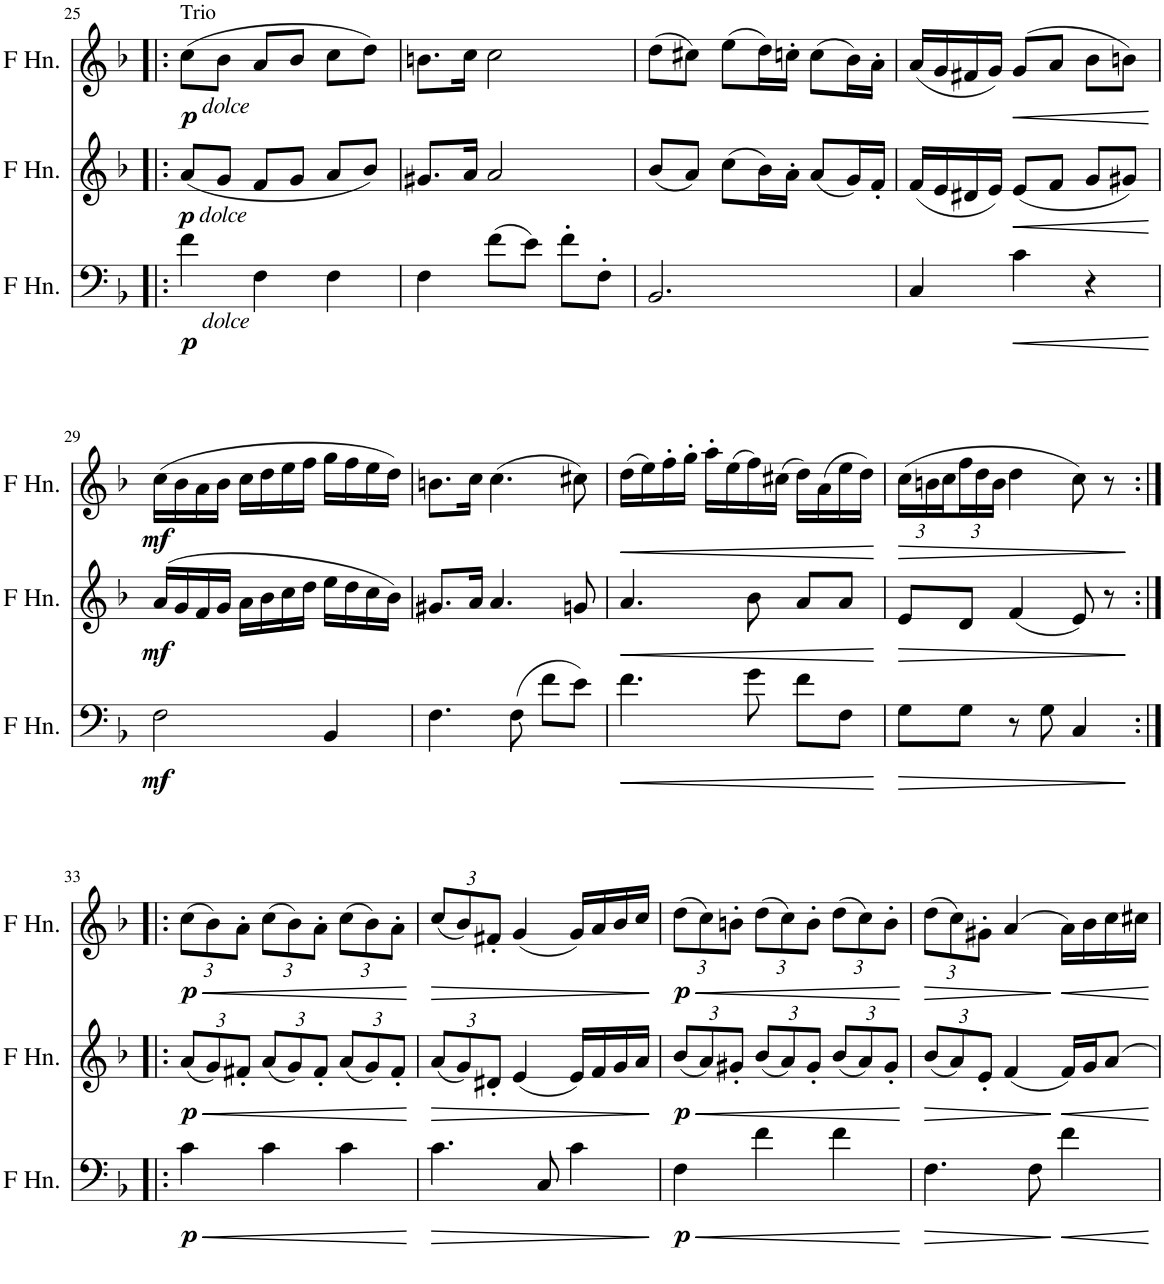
**kern	**dynam	**kern	**dynam	**kern	**dynam
*part3	*part3	*part2	*part2	*part1	*part1
*staff3	*staff3	*staff2	*staff2	*staff1	*staff1
*I"Horn in F	*	*I"Horn in F	*	*I"Horn in F	*
!!LO:PB:g=z
*clefF4	*	*clefG2	*	*clefG2	*
*Trd4c7	*	*Trd4c7	*	*Trd4c7	*
*k[b-]	*	*k[b-]	*	*k[b-]	*
*M3/4	*	*M3/4	*	*M3/4	*
=25!|:	=25!|:	=25!|:	=25!|:	=25!|:	=25!|:
!	!	!	!	!LO:TX:a:t=Trio	!
!	!	!	!	!LO:TX:b:i:t=dolce	!
!	!	!LO:TX:b:i:t=dolce	!	!	!
!LO:TX:b:i:t=dolce	!	!	!	!	!
!	!LO:DY:b	!	!LO:DY:b	!	!LO:DY:b
4f\	p	(8a/L	p	(8cc\L	p
.	.	8g/J	.	8b-\J	.
4F\	.	8f/L	.	8a/L	.
.	.	8g/J	.	8b-/J	.
4F\	.	8a/L	.	8cc\L	.
.	.	8b-/J)	.	8dd\J)	.
=26	=26	=26	=26	=26	=26
4F\	.	8.g#X/L	.	8.bn\L	.
.	.	16a/Jk	.	16cc\Jk	.
(8f\L	.	2a/	.	2cc\	.
8e\J)	.	.	.	.	.
8f'\L	.	.	.	.	.
8F'\J	.	.	.	.	.
=27	=27	=27	=27	=27	=27
2.BB-/	.	(8b-/L	.	(8dd\L	.
.	.	8a/J)	.	8cc#X\J)	.
.	.	(8cc\L	.	(8ee\L	.
.	.	16b-\L)	.	16dd\L)	.
.	.	16a'\JJ	.	16ccn'\JJ	.
.	.	(8a/L	.	(8cc\L	.
.	.	16g/L)	.	16b-\L)	.
.	.	16f'/JJ	.	16a'\JJ	.
=28	=28	=28	=28	=28	=28
4C/	.	(16f/LL	.	(16a/LL	.
.	.	16e/	.	16g/	.
.	.	16d#X/	.	16f#X/	.
.	.	16e/JJ)	.	16g/JJ)	.
!	!LO:HP:b	!	!LO:HP:b	!	!LO:HP:b
4c\	<	(8e/L	<	(8g/L	<
.	.	8f/J	.	8a/J	.
4r	.	8g/L	.	8b-\L	.
.	.	8g#X/J)	.	8bn\J)	.
.	[	.	[	.	[
!!LO:LB:g=z
=29	=29	=29	=29	=29	=29
!	!LO:DY:b	!	!LO:DY:b	!	!LO:DY:b
2F\	mf	(16a/LL	mf	(16cc\LL	mf
.	.	16g/	.	16b-\	.
.	.	16f/	.	16a\	.
.	.	16g/JJ	.	16b-\JJ	.
.	.	16a\LL	.	16cc\LL	.
.	.	16b-\	.	16dd\	.
.	.	16cc\	.	16ee\	.
.	.	16dd\JJ	.	16ff\JJ	.
4BB-/	.	16ee\LL	.	16gg\LL	.
.	.	16dd\	.	16ff\	.
.	.	16cc\	.	16ee\	.
.	.	16b-\JJ)	.	16dd\JJ)	.
=30	=30	=30	=30	=30	=30
4.F\	.	8.g#X/L	.	8.bn\L	.
.	.	16a/Jk	.	16cc\Jk	.
.	.	4.a/	.	(4.cc\	.
(8F\	.	.	.	.	.
8f\L	.	.	.	.	.
8e\J)	.	8gn/	.	8cc#X\)	.
=31	=31	=31	=31	=31	=31
!	!LO:HP:b	!	!LO:HP:b	!	!LO:HP:b
4.f\	<	4.a/	<	(16dd\LL	<
.	.	.	.	16ee\)	.
.	.	.	.	16ff'\	.
.	.	.	.	16gg'\JJ	.
.	.	.	.	16aa'\LL	.
.	.	.	.	(16ee\	.
8g\	.	8b-\	.	16ff\)	.
.	.	.	.	(16cc#X\JJ	.
8f\L	.	8a/L	.	16dd\LL)	.
.	.	.	.	(16a\	.
8F\J	.	8a/J	.	16ee\	.
.	.	.	.	16dd\JJ)	.
.	[	.	[	.	[
=32	=32	=32	=32	=32	=32
!	!LO:HP:b	!	!LO:HP:b	!	!
*	*	*	*	*Xbrackettup	*
!	!	!	!	!	!LO:HP:b
8G\L	>	8e/L	>	(24cc\LL	>
.	.	.	.	24bn\	.
.	.	.	.	24cc\	.
8G\J	.	8d/J	.	24ff\	.
.	.	.	.	24dd\	.
.	.	.	.	24b\JJ	.
8r	.	(4f/	.	4dd\	.
8G\	.	.	.	.	.
4C/	.	8e/)	.	8cc\)	.
.	.	8r	.	8r	.
.	]	.	]	.	]
!!LO:LB:g=z
=33:|!|:	=33:|!|:	=33:|!|:	=33:|!|:	=33:|!|:	=33:|!|:
!	!LO:HP:b	!	!	!	!
*	*	*Xbrackettup	*	*	*
!	!LO:DY:n=1:b	!	!LO:HP:b	!	!LO:HP:b
!	!	!	!LO:DY:n=1:b	!	!LO:DY:n=1:b
4c\	< p	(12a/L	< p	(12cc\L	< p
.	.	12g/)	.	12b-\)	.
.	.	12f#X'/J	.	12a'\J	.
4c\	.	(12a/L	.	(12cc\L	.
.	.	12g/)	.	12b-\)	.
.	.	12f#'/J	.	12a'\J	.
4c\	.	(12a/L	.	(12cc\L	.
.	.	12g/)	.	12b-\)	.
.	.	12f#'/J	.	12a'\J	.
.	[	.	[	.	[
=34	=34	=34	=34	=34	=34
!	!LO:HP:b	!	!LO:HP:b	!	!LO:HP:b
4.c\	>	(12a/L	>	(12cc/L	>
.	.	12g/)	.	12b-/)	.
.	.	12d#X'/J	.	12f#X'/J	.
.	.	(4e/	.	(4g/	.
8C/	.	.	.	.	.
4c\	.	16e/LL)	.	16g/LL)	.
.	.	16f/	.	16a/	.
.	.	16g/	.	16b-/	.
.	.	16a/JJ	.	16cc/JJ	.
.	]	.	]	.	]
=35	=35	=35	=35	=35	=35
!	!LO:HP:b	!	!LO:HP:b	!	!LO:HP:b
!	!LO:DY:n=1:b	!	!LO:DY:n=1:b	!	!LO:DY:n=1:b
4F\	< p	(12b-/L	< p	(12dd\L	< p
.	.	12a/)	.	12cc\)	.
.	.	12g#X'/J	.	12bn'\J	.
4f\	.	(12b-/L	.	(12dd\L	.
.	.	12a/)	.	12cc\)	.
.	.	12g#'/J	.	12b'\J	.
4f\	.	(12b-/L	.	(12dd\L	.
.	.	12a/)	.	12cc\)	.
.	.	12g#'/J	.	12b'\J	.
.	[	.	[	.	[
=36	=36	=36	=36	=36	=36
!	!LO:HP:b	!	!LO:HP:b	!	!LO:HP:b
4.F\	>	(12b-/L	>	(12dd\L	>
.	.	12a/)	.	12cc\)	.
.	.	12e'/J	.	12g#X'\J	.
.	.	(4f/	.	(4a/	.
8F\	.	.	.	.	.
!	!LO:HP:n=1:b	!	!LO:HP:n=1:b	!	!LO:HP:n=1:b
4f\	] <	16f/LL)	] <	16a\LL)	] <
.	.	16g/J	.	16b-\	.
.	.	8a/J	.	16cc\	.
.	.	.	.	16cc#X\JJ	.
.	[	.	[	.	[
=	=	=	=	=	=
*-	*-	*-	*-	*-	*-
